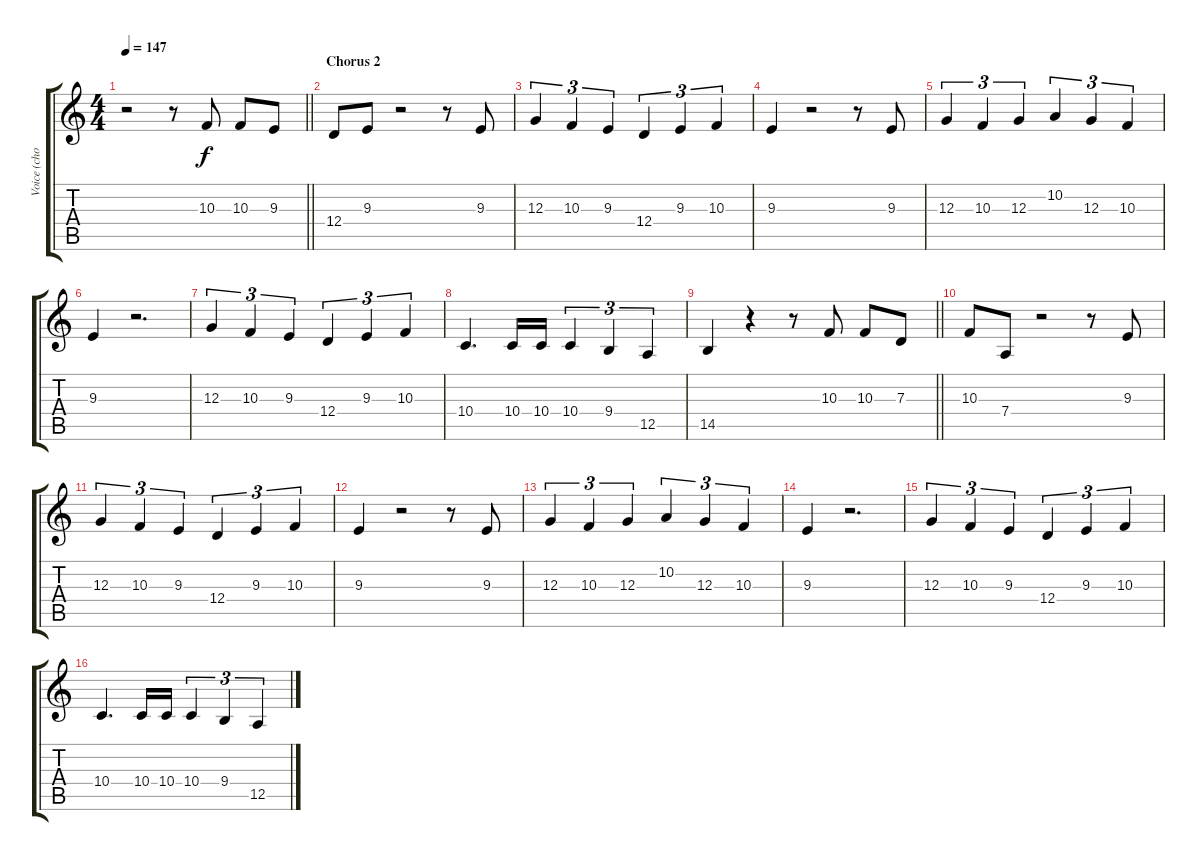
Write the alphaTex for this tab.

\track ("Voice (chorus + choir)" "Voice (cho") {instrument oboe}
\staff {score tabs}
\tuning (E4 B3 G3 D3 A2 E2) {hide}
\ts (4 4)
\tempo 147
\clef g2
\barLineRight lightlight
\ks c
r.2{dy f} r.8 10.3.8 10.3.8 9.3.8 |
\section ("" "Chorus 2")
12.4.8 9.3.8 r.2 r.8 9.3.8 |
12.3.4{tu (3 2)} 10.3.4{tu (3 2)} 9.3.4{tu (3 2)} 12.4.4{tu (3 2)} 9.3.4{tu (3 2)} 10.3.4{tu (3 2)} |
9.3.4 r.2 r.8 9.3.8 |
12.3.4{tu (3 2)} 10.3.4{tu (3 2)} 12.3.4{tu (3 2)} 10.2.4{tu (3 2)} 12.3.4{tu (3 2)} 10.3.4{tu (3 2)} |
9.3.4 r.2{d} |
12.3.4{tu (3 2)} 10.3.4{tu (3 2)} 9.3.4{tu (3 2)} 12.4.4{tu (3 2)} 9.3.4{tu (3 2)} 10.3.4{tu (3 2)} |
10.4.4{d} 10.4.16 10.4.16 10.4.4{tu (3 2)} 9.4.4{tu (3 2)} 12.5.4{tu (3 2)} |
\barLineRight lightlight
14.5.4 r.4 r.8 10.3.8 10.3.8 7.3.8 |
10.3.8 7.4.8 r.2 r.8 9.3.8 |
12.3.4{tu (3 2)} 10.3.4{tu (3 2)} 9.3.4{tu (3 2)} 12.4.4{tu (3 2)} 9.3.4{tu (3 2)} 10.3.4{tu (3 2)} |
9.3.4 r.2 r.8 9.3.8 |
12.3.4{tu (3 2)} 10.3.4{tu (3 2)} 12.3.4{tu (3 2)} 10.2.4{tu (3 2)} 12.3.4{tu (3 2)} 10.3.4{tu (3 2)} |
9.3.4 r.2{d} |
12.3.4{tu (3 2)} 10.3.4{tu (3 2)} 9.3.4{tu (3 2)} 12.4.4{tu (3 2)} 9.3.4{tu (3 2)} 10.3.4{tu (3 2)} |
10.4.4{d} 10.4.16 10.4.16 10.4.4{tu (3 2)} 9.4.4{tu (3 2)} 12.5.4{tu (3 2)}
